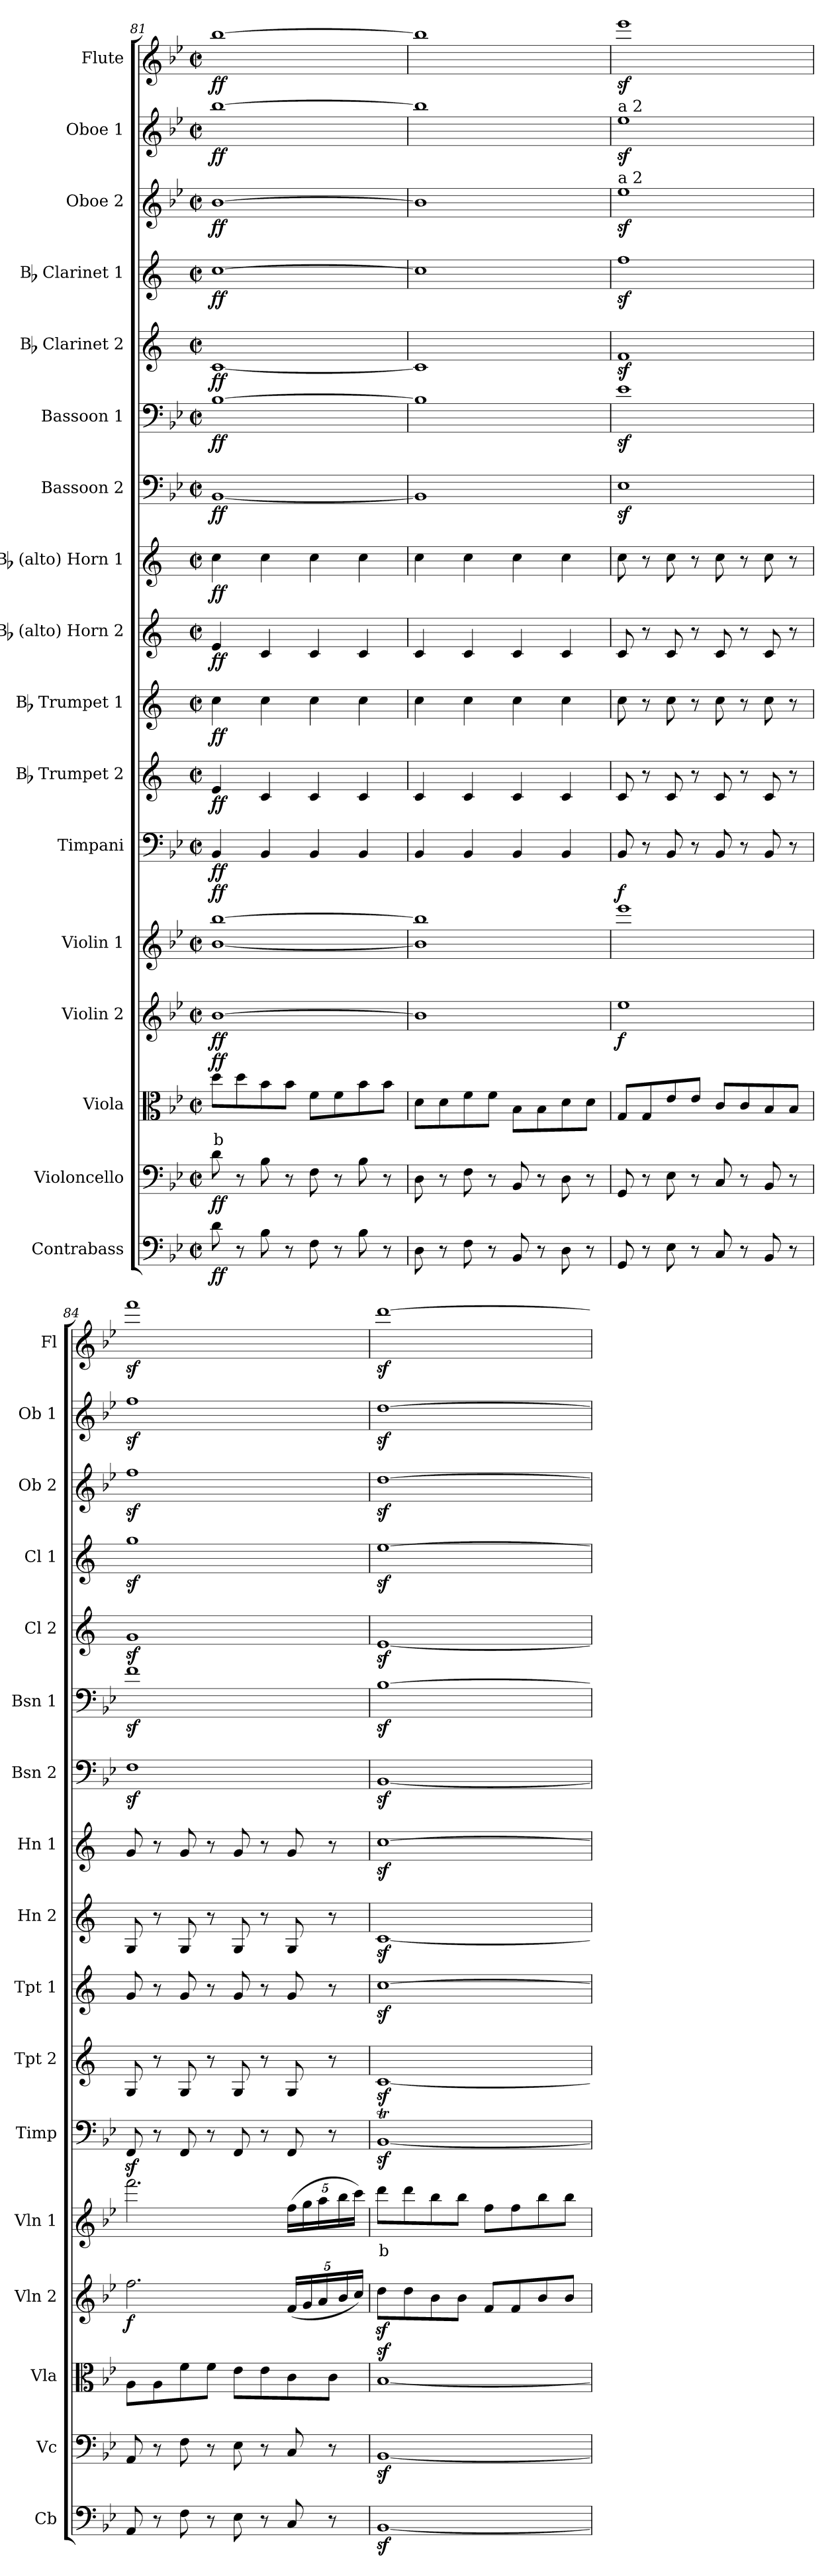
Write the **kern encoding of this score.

**kern	**dynam	**kern	**dynam	**kern	**text	**dynam	**kern	**dynam	**kern	**text	**dynam	**kern	**dynam	**kern	**dynam	**kern	**dynam	**kern	**dynam	**kern	**dynam	**kern	**dynam	**kern	**dynam	**kern	**dynam	**kern	**dynam	**kern	**dynam	**kern	**dynam	**kern	**dynam
*part17	*part17	*part16	*part16	*part15	*part15	*part15	*part14	*part14	*part13	*part13	*part13	*part12	*part12	*part11	*part11	*part10	*part10	*part9	*part9	*part8	*part8	*part7	*part7	*part6	*part6	*part5	*part5	*part4	*part4	*part3	*part3	*part2	*part2	*part1	*part1
*staff17	*staff17	*staff16	*staff16	*staff15	*staff15	*staff15	*staff14	*staff14	*staff13	*staff13	*staff13	*staff12	*staff12	*staff11	*staff11	*staff10	*staff10	*staff9	*staff9	*staff8	*staff8	*staff7	*staff7	*staff6	*staff6	*staff5	*staff5	*staff4	*staff4	*staff3	*staff3	*staff2	*staff2	*staff1	*staff1
*I"Contrabass	*	*I"Violoncello	*	*I"Viola	*	*	*I"Violin 2	*	*I"Violin 1	*	*	*I"Timpani	*	*I"Bb Trumpet 2	*	*I"Bb Trumpet 1	*	*I"Bb (alto) Horn 2	*	*I"Bb (alto) Horn 1	*	*I"Bassoon 2	*	*I"Bassoon 1	*	*I"Bb Clarinet 2	*	*I"Bb Clarinet 1	*	*I"Oboe 2	*	*I"Oboe 1	*	*I"Flute	*
*I'Cb	*	*I'Vc	*	*I'Vla	*	*	*I'Vln 2	*	*I'Vln 1	*	*	*I'Timp	*	*I'Tpt 2	*	*I'Tpt 1	*	*I'Hn 2	*	*I'Hn 1	*	*I'Bsn 2	*	*I'Bsn 1	*	*I'Cl 2	*	*I'Cl 1	*	*I'Ob 2	*	*I'Ob 1	*	*I'Fl	*
*clefF4	*	*clefF4	*	*clefC3	*	*	*clefG2	*	*clefG2	*	*	*clefF4	*	*clefG2	*	*clefG2	*	*clefG2	*	*clefG2	*	*clefF4	*	*clefF4	*	*clefG2	*	*clefG2	*	*clefG2	*	*clefG2	*	*clefG2	*
*ITrd7c12	*	*	*	*	*	*	*	*	*	*	*	*	*	*ITrd1c2	*	*ITrd1c2	*	*ITrd1c2	*	*ITrd1c2	*	*	*	*	*	*ITrd1c2	*	*ITrd1c2	*	*	*	*	*	*	*
*k[b-e-]	*	*k[b-e-]	*	*k[b-e-]	*	*	*k[b-e-]	*	*k[b-e-]	*	*	*k[b-e-]	*	*k[b-e-]	*	*k[b-e-]	*	*k[b-e-]	*	*k[b-e-]	*	*k[b-e-]	*	*k[b-e-]	*	*k[b-e-]	*	*k[b-e-]	*	*k[b-e-]	*	*k[b-e-]	*	*k[b-e-]	*
*M2/2	*	*M2/2	*	*M2/2	*	*	*M2/2	*	*M2/2	*	*	*M2/2	*	*M2/2	*	*M2/2	*	*M2/2	*	*M2/2	*	*M2/2	*	*M2/2	*	*M2/2	*	*M2/2	*	*M2/2	*	*M2/2	*	*M2/2	*
*met(c|)	*	*met(c|)	*	*met(c|)	*	*	*met(c|)	*	*met(c|)	*	*	*met(c|)	*	*met(c|)	*	*met(c|)	*	*met(c|)	*	*met(c|)	*	*met(c|)	*	*met(c|)	*	*met(c|)	*	*met(c|)	*	*met(c|)	*	*met(c|)	*	*met(c|)	*
=81	=81	=81	=81	=81	=81	=81	=81	=81	=81	=81	=81	=81	=81	=81	=81	=81	=81	=81	=81	=81	=81	=81	=81	=81	=81	=81	=81	=81	=81	=81	=81	=81	=81	=81	=81
!	!LO:DY:b	!	!LO:DY:b	!	!LO:LY:b:color=#FF0000	!LO:DY:b	!	!LO:DY:b	!	!	!LO:DY:b	!	!LO:DY:b	!	!LO:DY:b	!	!LO:DY:b	!	!LO:DY:b	!	!LO:DY:b	!	!LO:DY:b	!	!LO:DY:b	!	!LO:DY:b	!	!LO:DY:b	!	!LO:DY:b	!	!LO:DY:b	!	!LO:DY:b
8D\	ff	8d\	ff	8dd\L	b	ff	[1b-	ff	[1b- [1bb-	.	ff	4BB-/	ff	4d/	ff	4b-\	ff	4d/	ff	4b-\	ff	[1BB-	ff	[1B-	ff	[1B-	ff	[1b-	ff	[1b-	ff	[1bb-	ff	[1bb-	ff
8r	.	8r	.	8dd\	.	.	.	.	.	.	.	.	.	.	.	.	.	.	.	.	.	.	.	.	.	.	.	.	.	.	.	.	.	.	.
8BB-\	.	8B-\	.	8b-\	.	.	.	.	.	.	.	4BB-/	.	4B-/	.	4b-\	.	4B-/	.	4b-\	.	.	.	.	.	.	.	.	.	.	.	.	.	.	.
8r	.	8r	.	8b-\J	.	.	.	.	.	.	.	.	.	.	.	.	.	.	.	.	.	.	.	.	.	.	.	.	.	.	.	.	.	.	.
8FF\	.	8F\	.	8f\L	.	.	.	.	.	.	.	4BB-/	.	4B-/	.	4b-\	.	4B-/	.	4b-\	.	.	.	.	.	.	.	.	.	.	.	.	.	.	.
8r	.	8r	.	8f\	.	.	.	.	.	.	.	.	.	.	.	.	.	.	.	.	.	.	.	.	.	.	.	.	.	.	.	.	.	.	.
8BB-\	.	8B-\	.	8b-\	.	.	.	.	.	.	.	4BB-/	.	4B-/	.	4b-\	.	4B-/	.	4b-\	.	.	.	.	.	.	.	.	.	.	.	.	.	.	.
8r	.	8r	.	8b-\J	.	.	.	.	.	.	.	.	.	.	.	.	.	.	.	.	.	.	.	.	.	.	.	.	.	.	.	.	.	.	.
=82	=82	=82	=82	=82	=82	=82	=82	=82	=82	=82	=82	=82	=82	=82	=82	=82	=82	=82	=82	=82	=82	=82	=82	=82	=82	=82	=82	=82	=82	=82	=82	=82	=82	=82	=82
8DD\	.	8D\	.	8d\L	.	.	1b-]	.	1b-] 1bb-]	.	.	4BB-/	.	4B-/	.	4b-\	.	4B-/	.	4b-\	.	1BB-]	.	1B-]	.	1B-]	.	1b-]	.	1b-]	.	1bb-]	.	1bb-]	.
8r	.	8r	.	8d\	.	.	.	.	.	.	.	.	.	.	.	.	.	.	.	.	.	.	.	.	.	.	.	.	.	.	.	.	.	.	.
8FF\	.	8F\	.	8f\	.	.	.	.	.	.	.	4BB-/	.	4B-/	.	4b-\	.	4B-/	.	4b-\	.	.	.	.	.	.	.	.	.	.	.	.	.	.	.
8r	.	8r	.	8f\J	.	.	.	.	.	.	.	.	.	.	.	.	.	.	.	.	.	.	.	.	.	.	.	.	.	.	.	.	.	.	.
8BBB-/	.	8BB-/	.	8B-\L	.	.	.	.	.	.	.	4BB-/	.	4B-/	.	4b-\	.	4B-/	.	4b-\	.	.	.	.	.	.	.	.	.	.	.	.	.	.	.
8r	.	8r	.	8B-\	.	.	.	.	.	.	.	.	.	.	.	.	.	.	.	.	.	.	.	.	.	.	.	.	.	.	.	.	.	.	.
8DD\	.	8D\	.	8d\	.	.	.	.	.	.	.	4BB-/	.	4B-/	.	4b-\	.	4B-/	.	4b-\	.	.	.	.	.	.	.	.	.	.	.	.	.	.	.
8r	.	8r	.	8d\J	.	.	.	.	.	.	.	.	.	.	.	.	.	.	.	.	.	.	.	.	.	.	.	.	.	.	.	.	.	.	.
=83	=83	=83	=83	=83	=83	=83	=83	=83	=83	=83	=83	=83	=83	=83	=83	=83	=83	=83	=83	=83	=83	=83	=83	=83	=83	=83	=83	=83	=83	=83	=83	=83	=83	=83	=83
!	!	!	!	!	!	!	!	!	!	!	!	!	!	!	!	!	!	!	!	!	!	!	!	!	!	!	!	!	!	!	!	!LO:TX:a:t=a 2	!	!	!
!	!	!	!	!	!	!	!	!	!	!	!	!	!	!	!	!	!	!	!	!	!	!	!	!	!	!	!	!	!	!LO:TX:a:t=a 2	!	!	!	!	!
!	!	!	!	!	!	!	!	!LO:DY:b	!	!	!LO:DY:b	!	!	!	!	!	!	!	!	!	!	!	!	!	!	!	!	!	!	!	!	!	!	!	!
8GGG/	.	8GG/	.	8G/L	.	.	1ee-	f	1eee-	.	f	8BB-/	.	8B-/	.	8b-\	.	8B-/	.	8b-\	.	1E-z<	.	1e-z<	.	1e-z<	.	1ee-z<	.	1ee-z<	.	1ee-z<	.	1eee-z<	.
8r	.	8r	.	8G/	.	.	.	.	.	.	.	8r	.	8r	.	8r	.	8r	.	8r	.	.	.	.	.	.	.	.	.	.	.	.	.	.	.
8EE-\	.	8E-\	.	8e-/	.	.	.	.	.	.	.	8BB-/	.	8B-/	.	8b-\	.	8B-/	.	8b-\	.	.	.	.	.	.	.	.	.	.	.	.	.	.	.
8r	.	8r	.	8e-/J	.	.	.	.	.	.	.	8r	.	8r	.	8r	.	8r	.	8r	.	.	.	.	.	.	.	.	.	.	.	.	.	.	.
8CC/	.	8C/	.	8c/L	.	.	.	.	.	.	.	8BB-/	.	8B-/	.	8b-\	.	8B-/	.	8b-\	.	.	.	.	.	.	.	.	.	.	.	.	.	.	.
8r	.	8r	.	8c/	.	.	.	.	.	.	.	8r	.	8r	.	8r	.	8r	.	8r	.	.	.	.	.	.	.	.	.	.	.	.	.	.	.
8BBB-/	.	8BB-/	.	8B-/	.	.	.	.	.	.	.	8BB-/	.	8B-/	.	8b-\	.	8B-/	.	8b-\	.	.	.	.	.	.	.	.	.	.	.	.	.	.	.
8r	.	8r	.	8B-/J	.	.	.	.	.	.	.	8r	.	8r	.	8r	.	8r	.	8r	.	.	.	.	.	.	.	.	.	.	.	.	.	.	.
=84	=84	=84	=84	=84	=84	=84	=84	=84	=84	=84	=84	=84	=84	=84	=84	=84	=84	=84	=84	=84	=84	=84	=84	=84	=84	=84	=84	=84	=84	=84	=84	=84	=84	=84	=84
!	!	!	!	!	!	!	!	!LO:DY:b	!	!	!	!	!	!	!	!	!	!	!	!	!	!	!	!	!	!	!	!	!	!	!	!	!	!	!
8AAA/	.	8AA/	.	8A\L	.	.	2.ff\	f	2.fffz<\	.	.	8FF/	.	8F/	.	8f/	.	8F/	.	8f/	.	1Fz<	.	1fz<	.	1fz<	.	1ffz<	.	1ffz<	.	1ffz<	.	1fffz<	.
8r	.	8r	.	8A\	.	.	.	.	.	.	.	8r	.	8r	.	8r	.	8r	.	8r	.	.	.	.	.	.	.	.	.	.	.	.	.	.	.
8FF\	.	8F\	.	8f\	.	.	.	.	.	.	.	8FF/	.	8F/	.	8f/	.	8F/	.	8f/	.	.	.	.	.	.	.	.	.	.	.	.	.	.	.
8r	.	8r	.	8f\J	.	.	.	.	.	.	.	8r	.	8r	.	8r	.	8r	.	8r	.	.	.	.	.	.	.	.	.	.	.	.	.	.	.
8EE-\	.	8E-\	.	8e-\L	.	.	.	.	.	.	.	8FF/	.	8F/	.	8f/	.	8F/	.	8f/	.	.	.	.	.	.	.	.	.	.	.	.	.	.	.
8r	.	8r	.	8e-\	.	.	.	.	.	.	.	8r	.	8r	.	8r	.	8r	.	8r	.	.	.	.	.	.	.	.	.	.	.	.	.	.	.
*	*	*	*	*	*	*	*Xbrackettup	*	*Xbrackettup	*	*	*	*	*	*	*	*	*	*	*	*	*	*	*	*	*	*	*	*	*	*	*	*	*	*
8CC/	.	8C/	.	8c\	.	.	(20f/LL	.	(20ff\LL	.	.	8FF/	.	8F/	.	8f/	.	8F/	.	8f/	.	.	.	.	.	.	.	.	.	.	.	.	.	.	.
.	.	.	.	.	.	.	20g/	.	20gg\	.	.	.	.	.	.	.	.	.	.	.	.	.	.	.	.	.	.	.	.	.	.	.	.	.	.
.	.	.	.	.	.	.	20a/	.	20aa\	.	.	.	.	.	.	.	.	.	.	.	.	.	.	.	.	.	.	.	.	.	.	.	.	.	.
8r	.	8r	.	8c\J	.	.	.	.	.	.	.	8r	.	8r	.	8r	.	8r	.	8r	.	.	.	.	.	.	.	.	.	.	.	.	.	.	.
.	.	.	.	.	.	.	20b-/	.	20bb-\	.	.	.	.	.	.	.	.	.	.	.	.	.	.	.	.	.	.	.	.	.	.	.	.	.	.
.	.	.	.	.	.	.	20cc/JJ)	.	20ccc\JJ)	.	.	.	.	.	.	.	.	.	.	.	.	.	.	.	.	.	.	.	.	.	.	.	.	.	.
!!LO:PB:g=z
=85	=85	=85	=85	=85	=85	=85	=85	=85	=85	=85	=85	=85	=85	=85	=85	=85	=85	=85	=85	=85	=85	=85	=85	=85	=85	=85	=85	=85	=85	=85	=85	=85	=85	=85	=85
!	!	!	!	!	!	!	!	!	!	!LO:LY:b:color=#FF0000	!	!	!	!	!	!	!	!	!	!	!	!	!	!	!	!	!	!	!	!	!	!	!	!	!
[1BBB-z<	.	[1BB-z<	.	[1B-z<	.	.	8ddz<\L	.	8ddd\L	b	.	[1BB-z<T	.	[1B-z<	.	[1b-z<	.	[1B-z<	.	[1b-z<	.	[1BB-z<	.	[1B-z<	.	[1dz<	.	[1ddz<	.	[1ddz<	.	[1ddz<	.	[1dddz<	.
.	.	.	.	.	.	.	8dd\	.	8ddd\	.	.	.	.	.	.	.	.	.	.	.	.	.	.	.	.	.	.	.	.	.	.	.	.	.	.
.	.	.	.	.	.	.	8b-\	.	8bb-\	.	.	.	.	.	.	.	.	.	.	.	.	.	.	.	.	.	.	.	.	.	.	.	.	.	.
.	.	.	.	.	.	.	8b-\J	.	8bb-\J	.	.	.	.	.	.	.	.	.	.	.	.	.	.	.	.	.	.	.	.	.	.	.	.	.	.
.	.	.	.	.	.	.	8f/L	.	8ff\L	.	.	.	.	.	.	.	.	.	.	.	.	.	.	.	.	.	.	.	.	.	.	.	.	.	.
.	.	.	.	.	.	.	8f/	.	8ff\	.	.	.	.	.	.	.	.	.	.	.	.	.	.	.	.	.	.	.	.	.	.	.	.	.	.
.	.	.	.	.	.	.	8b-/	.	8bb-\	.	.	.	.	.	.	.	.	.	.	.	.	.	.	.	.	.	.	.	.	.	.	.	.	.	.
.	.	.	.	.	.	.	8b-/J	.	8bb-\J	.	.	.	.	.	.	.	.	.	.	.	.	.	.	.	.	.	.	.	.	.	.	.	.	.	.
=	=	=	=	=	=	=	=	=	=	=	=	=	=	=	=	=	=	=	=	=	=	=	=	=	=	=	=	=	=	=	=	=	=	=	=
*-	*-	*-	*-	*-	*-	*-	*-	*-	*-	*-	*-	*-	*-	*-	*-	*-	*-	*-	*-	*-	*-	*-	*-	*-	*-	*-	*-	*-	*-	*-	*-	*-	*-	*-	*-
